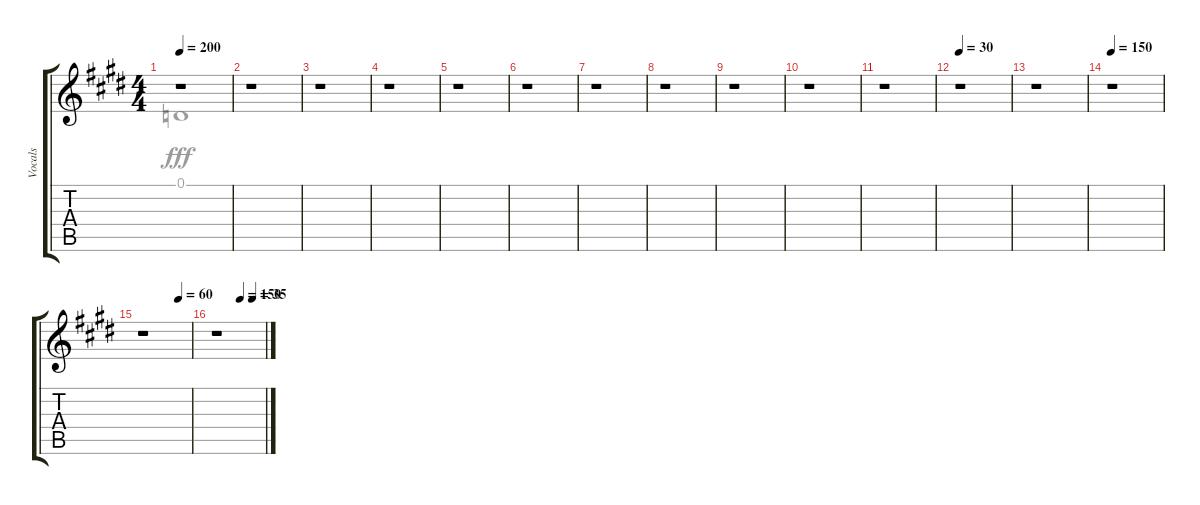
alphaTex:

\track ("Vocals" "Vocals") {instrument voiceoohs}
\staff {score tabs}
\tuning (D4 A3 F3 C3 G2 D2) {hide}
\voice
\ts (4 4)
\tempo 200
\clef g2
\ks e
r.1{dy f} |
r.1 |
r.1 |
r.1 |
r.1 |
r.1 |
r.1 |
r.1 |
r.1 |
r.1 |
r.1 |
\tempo 30
r.1 |
r.1 |
\tempo 150
r.1 |
\tempo (60 0.75)
r.1 |
\tempo (150 0.5)
\tempo (35 0.75)
r.1
\voice
\clef g2
\ottava regular
\simile none
\ks e
0.1{t}.1{dy fff} |
|
|
|
|
|
|
|
|
|
|
|
|
|
|
